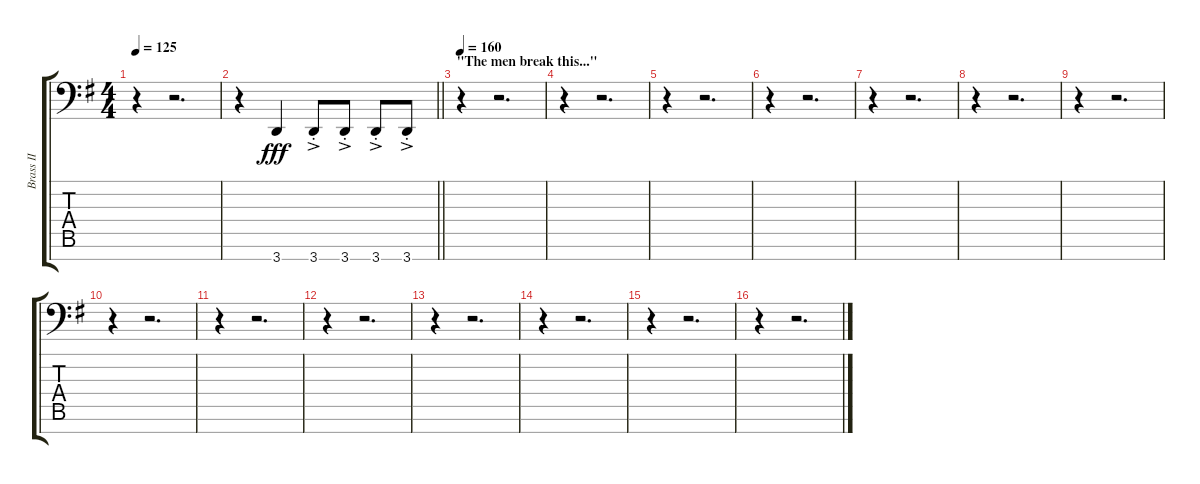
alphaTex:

\track ("Brass II" "Brass II") {instrument trombone}
\staff {score tabs}
\tuning (E4 B3 G3 D3 A2 E2 B1) {hide}
\ts (4 4)
\tempo 125
\clef f4
\ks g
r.4{dy ff} r.2{d} |
\barLineRight lightlight
r.4 3.7.4{dy fff} 3.7{ac st}.8 3.7{ac st}.8 3.7{ac st}.8 3.7{ac st}.8 |
\section ("" "\"The men break this...\"")
\tempo 160
r.4 r.2{d} |
r.4 r.2{d} |
r.4 r.2{d} |
r.4 r.2{d} |
r.4 r.2{d} |
r.4 r.2{d} |
r.4 r.2{d} |
r.4 r.2{d} |
r.4 r.2{d} |
r.4 r.2{d} |
r.4 r.2{d} |
r.4 r.2{d} |
r.4 r.2{d} |
r.4 r.2{d}
